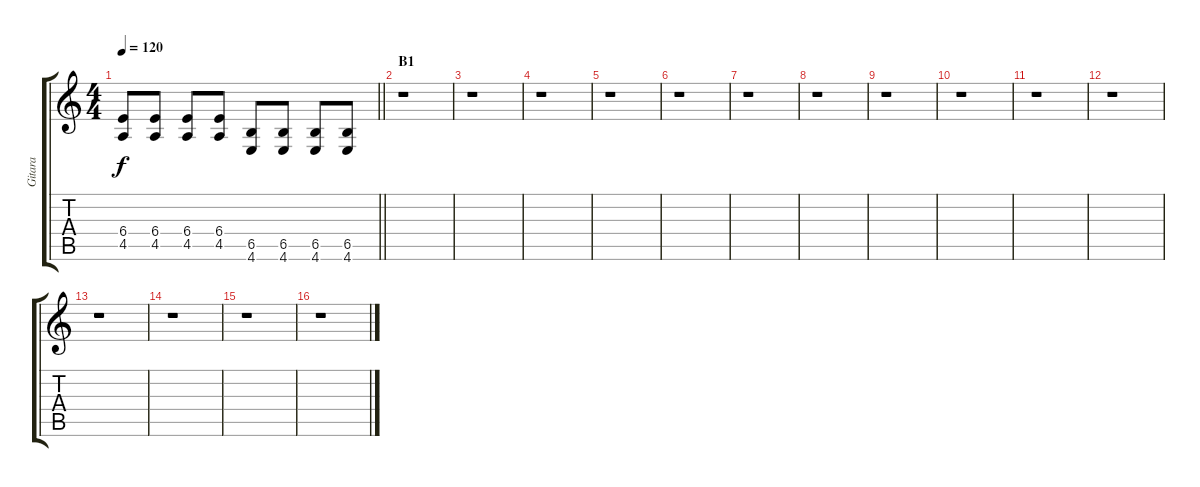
\track ("Gitara" "Gitara") {instrument distortionguitar}
\staff {score tabs}
\tuning (C4 G3 Eb3 Bb2 F2 C2) {hide}
\ts (4 4)
\tempo 120
\clef g2
\barLineRight lightlight
\ks c
(6.4 4.5).8{dy f} (6.4 4.5).8 (6.4 4.5).8 (6.4 4.5).8 (6.5 4.6).8 (6.5 4.6).8 (6.5 4.6).8 (6.5 4.6).8 |
\section ("" "B1")
r.1 |
r.1 |
r.1 |
r.1 |
r.1 |
r.1 |
r.1 |
r.1 |
r.1 |
r.1 |
r.1 |
r.1 |
r.1 |
r.1 |
r.1
